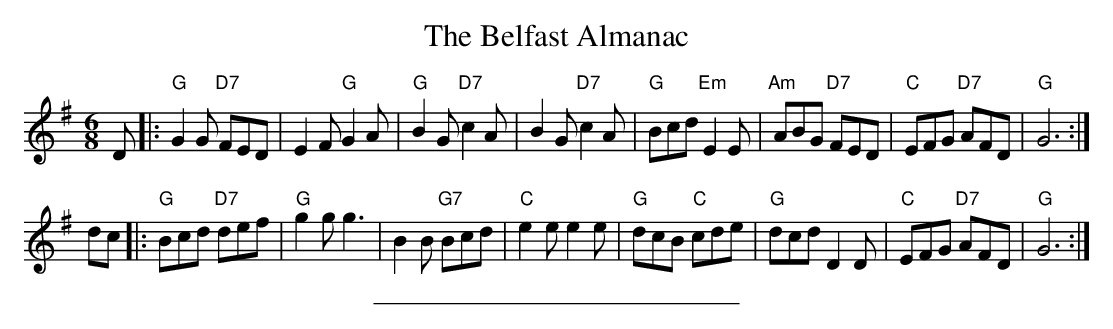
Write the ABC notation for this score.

X:1
T: The Belfast Almanac
M: 6/8
L: 1/8
K: G
D \
|: "G"G2G "D7"FED | E2F "G"G2A | "G"B2G "D7"c2A | B2G "D7"c2A \
| "G"Bcd "Em"E2E | "Am"ABG "D7"FED | "C"EFG "D7"AFD | "G"G6 :|
dc \
|: "G"Bcd "D7"def | "G"g2g g3 | B2B "G7"Bcd | "C"e2e e2e \
| "G"dcB "C"cde | "G"dcd D2D | "C"EFG "D7"AFD | "G"G6 :|
%%sep 5 5 234
K:C
x8 x8 x8 x8 x8 x8 x8 x8 |
x8 x8 x8 x8 x8 x8 x8 x8 |
x8 x8 x8 x8 x8 x8 x8 x8 |
x8 x8 x8 x8 x8 x8 x8 x8 |
x8 x8 x8 x8 x8 x8 x8 x8 |
x8 x8 x8 x8 x8 x8 x8 x8 |
x8 x8 x8 x8 x8 x8 x8 x8 |
